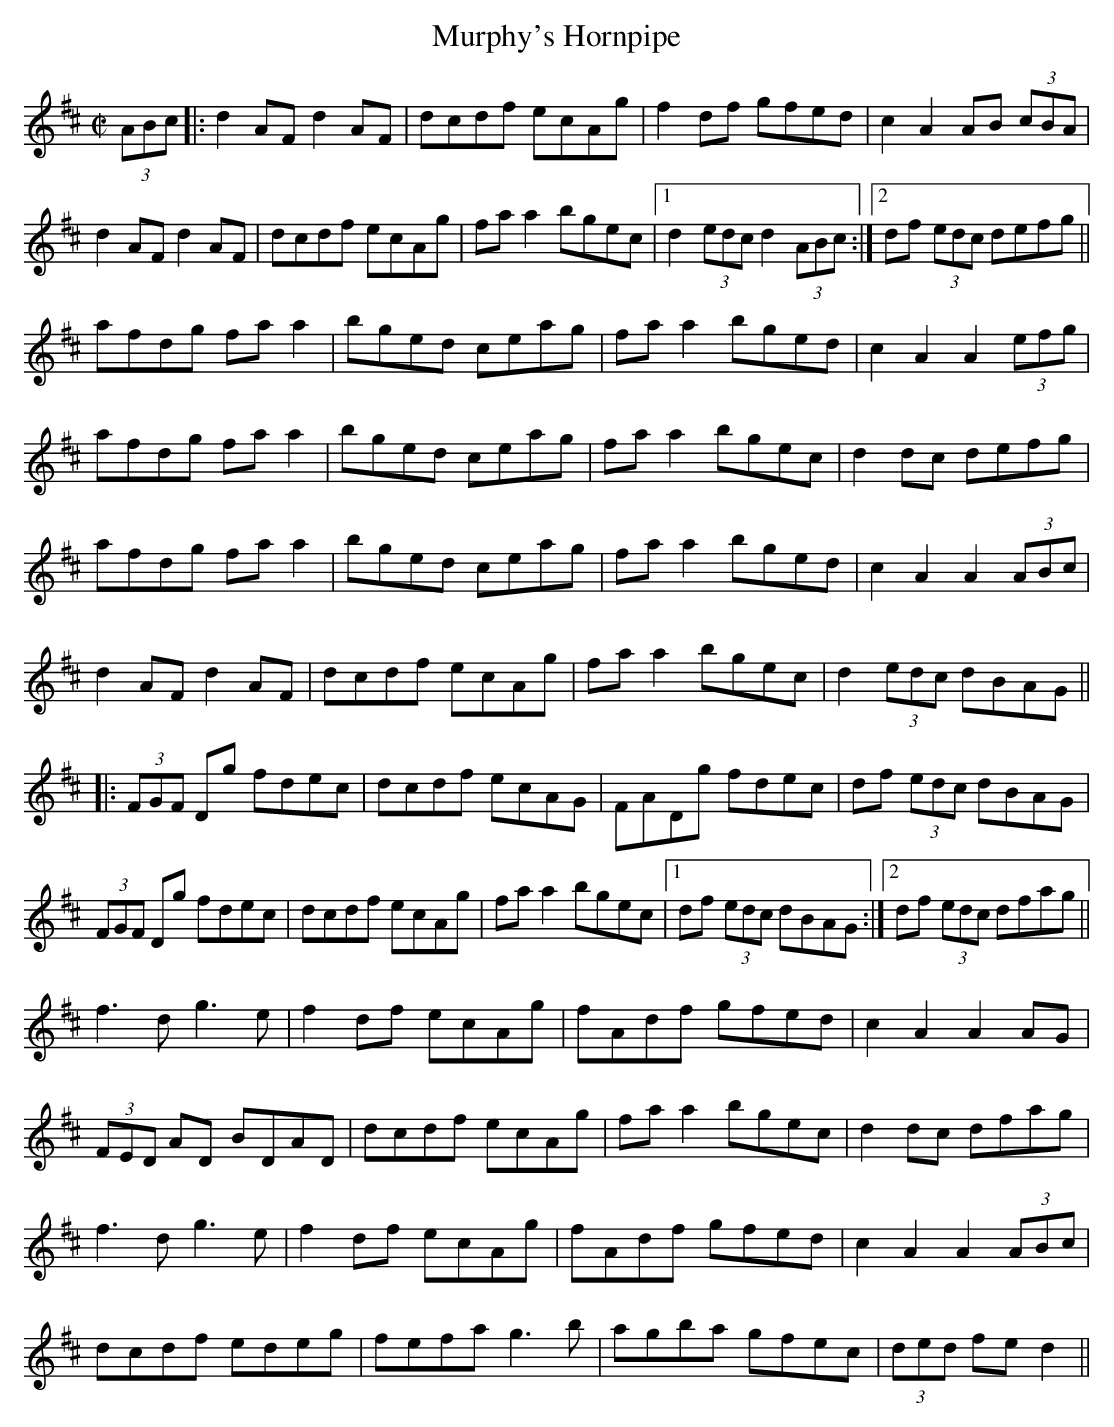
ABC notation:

X:1
T:Murphy's Hornpipe
M:C|
K:D
(3ABc|:d2AF d2AF|dcdf ecAg|f2df gfed|c2A2 AB (3cBA|
d2AF d2AF|dcdf ecAg|faa2 bgec|1 d2 (3edc d2 (3ABc:|2 df (3edc defg||
afdg faa2|bged ceag|faa2 bged|c2A2 A2 (3efg|
afdg faa2|bged ceag|faa2 bgec|d2dc defg|
afdg faa2|bged ceag|faa2 bged|c2A2 A2 (3ABc|
d2AF d2AF|dcdf ecAg|faa2 bgec|d2 (3edc dBAG||
|:(3FGF Dg fdec|dcdf ecAG|FADg fdec|df (3edc dBAG|
(3FGF Dg fdec|dcdf ecAg|faa2 bgec|1 df (3edc dBAG:|2 df (3edc dfag||
f3d g3e|f2df ecAg|fAdf gfed|c2A2 A2AG|
(3FED AD BDAD|dcdf ecAg|faa2 bgec|d2dc dfag|
f3d g3e|f2df ecAg|fAdf gfed|c2A2 A2 (3ABc|
dcdf edeg|fefa g3b|agba gfec|(3ded fe d2||
